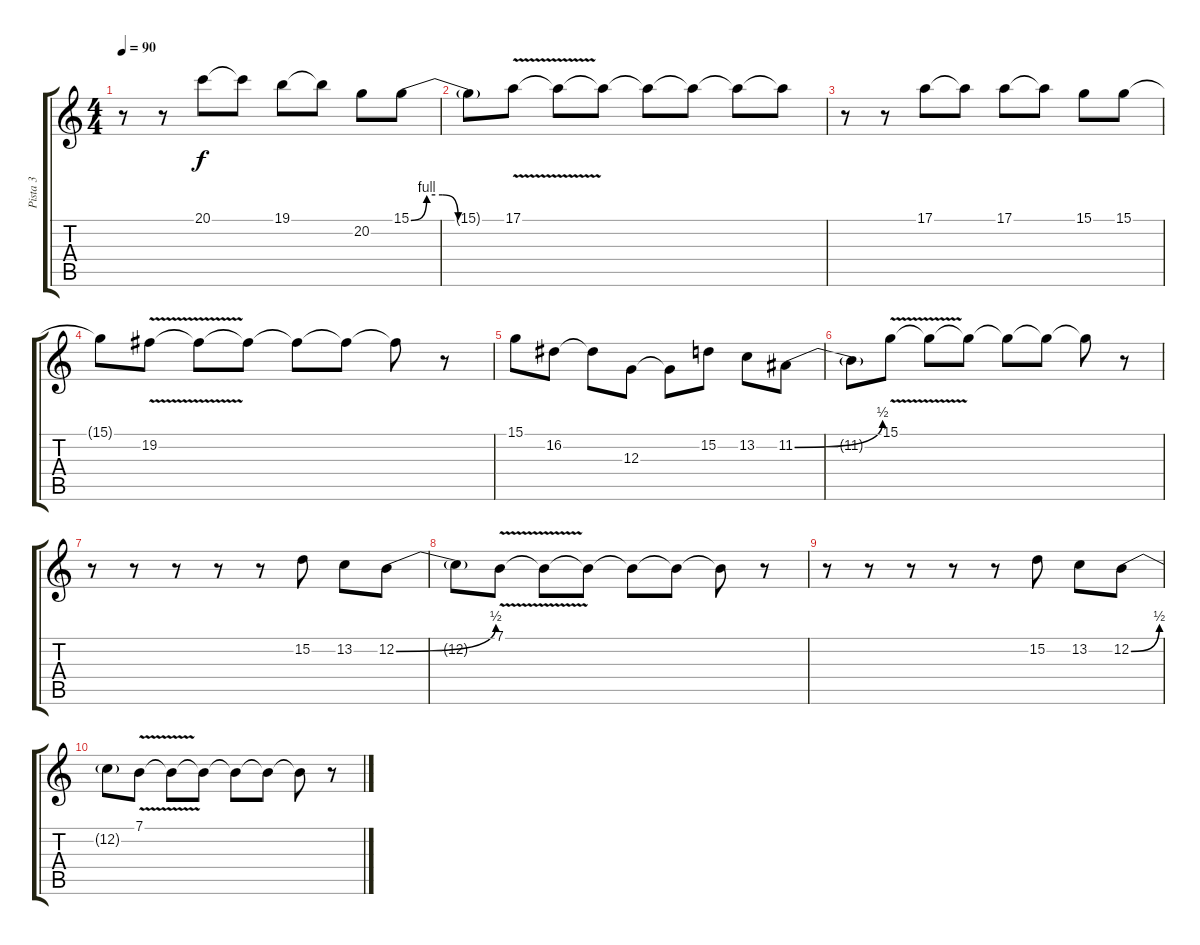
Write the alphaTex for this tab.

\track ("Pista 3" "Pista 3") {instrument lead3calliope}
\staff {score tabs}
\tuning (E4 B3 G3 D3 A2 E2) {hide}
\ts (4 4)
\tempo 90
\clef g2
\ks c
r.8{dy f} r.8 20.1.8 20.1{t}.8 19.1.8 19.1{t}.8 20.2.8 15.1{be (custom 0 0 10 4 20 4 30 0 60 0)}.8 |
15.1{t}.8 17.1{v}.8 17.1{t}.8 17.1{t}.8 17.1{t}.8 17.1{t}.8 17.1{t}.8 17.1{t}.8 |
r.8 r.8 17.1.8 17.1{t}.8 17.1.8 17.1{t}.8 15.1.8 15.1.8 |
15.1{t}.8 19.2{v}.8 19.2{t}.8 19.2{t}.8 19.2{t}.8 19.2{t}.8 19.2{t}.8 r.8 |
15.1.8 16.2.8 16.2{t}.8 12.3.8 12.3{t}.8 15.2.8 13.2.8 11.2{be (bend 0 0 60 2)}.8 |
11.2{t}.8 15.1{v}.8 15.1{t}.8 15.1{t}.8 15.1{t}.8 15.1{t}.8 15.1{t}.8 r.8 |
r.8 r.8 r.8 r.8 r.8 15.2.8 13.2.8 12.2{be (bend 0 0 60 2)}.8 |
12.2{t}.8 7.1{v}.8 7.1{t}.8 7.1{t}.8 7.1{t}.8 7.1{t}.8 7.1{t}.8 r.8 |
r.8 r.8 r.8 r.8 r.8 15.2.8 13.2.8 12.2{be (bend 0 0 60 2)}.8 |
12.2{t}.8 7.1{v}.8 7.1{t}.8 7.1{t}.8 7.1{t}.8 7.1{t}.8 7.1{t}.8 r.8
